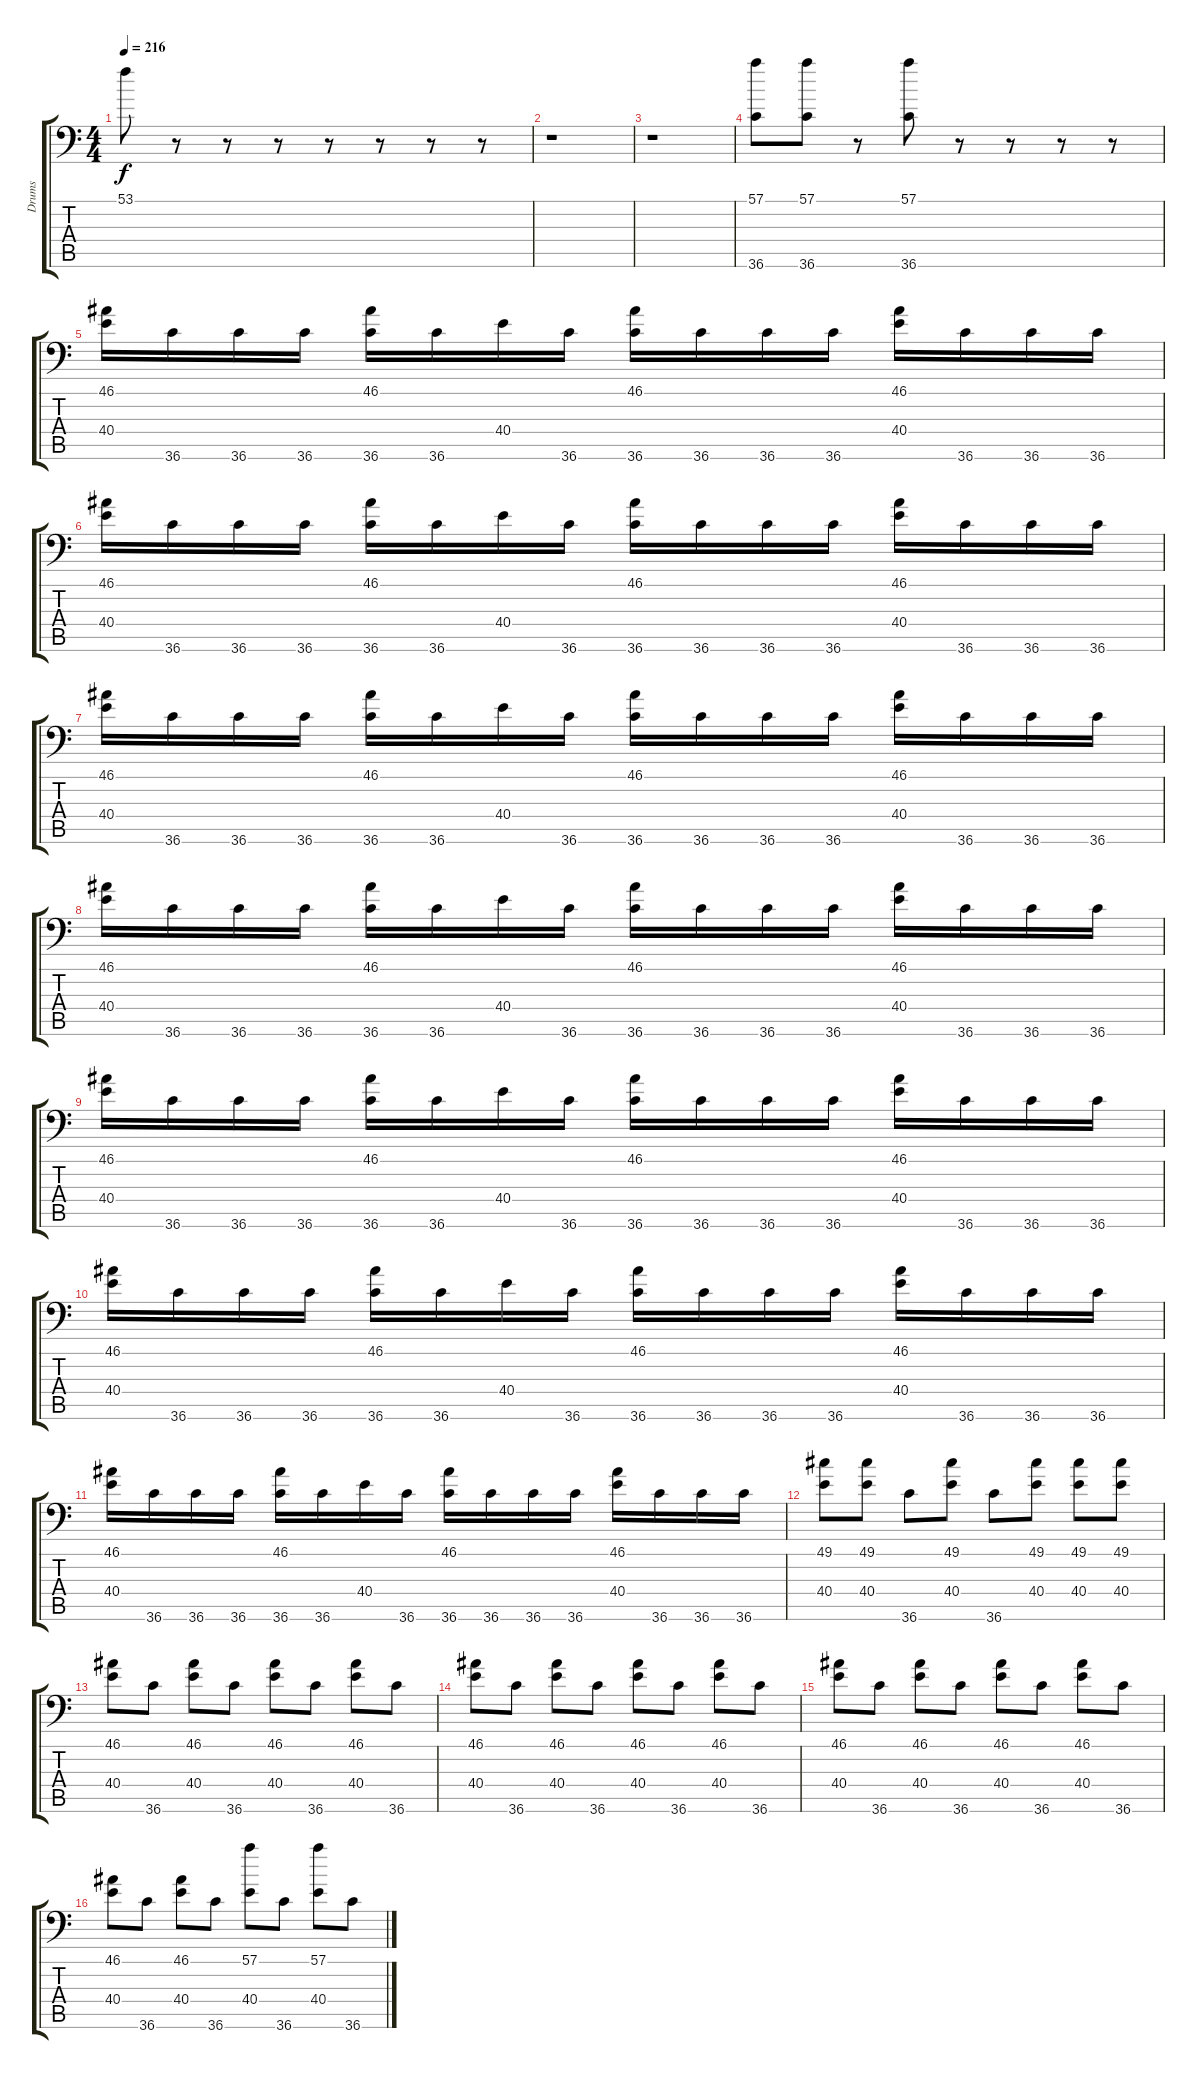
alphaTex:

\track ("Drums" "Drums") {instrument acousticgrandpiano}
\staff {score tabs}
\tuning (C-1 C-1 C-1 C-1 C-1 C-1) {hide}
\ts (4 4)
\tempo 216
\clef f4
\ks c
53.1.8{dy f} r.8 r.8 r.8 r.8 r.8 r.8 r.8 |
r.1 |
r.1 |
(57.1 36.6).8 (57.1 36.6).8 r.8 (57.1 36.6).8 r.8 r.8 r.8 r.8 |
(46.1 40.4).16 36.6.16 36.6.16 36.6.16 (46.1 36.6).16 36.6.16 40.4.16 36.6.16 (46.1 36.6).16 36.6.16 36.6.16 36.6.16 (46.1 40.4).16 36.6.16 36.6.16 36.6.16 |
(46.1 40.4).16 36.6.16 36.6.16 36.6.16 (46.1 36.6).16 36.6.16 40.4.16 36.6.16 (46.1 36.6).16 36.6.16 36.6.16 36.6.16 (46.1 40.4).16 36.6.16 36.6.16 36.6.16 |
(46.1 40.4).16 36.6.16 36.6.16 36.6.16 (46.1 36.6).16 36.6.16 40.4.16 36.6.16 (46.1 36.6).16 36.6.16 36.6.16 36.6.16 (46.1 40.4).16 36.6.16 36.6.16 36.6.16 |
(46.1 40.4).16 36.6.16 36.6.16 36.6.16 (46.1 36.6).16 36.6.16 40.4.16 36.6.16 (46.1 36.6).16 36.6.16 36.6.16 36.6.16 (46.1 40.4).16 36.6.16 36.6.16 36.6.16 |
(46.1 40.4).16 36.6.16 36.6.16 36.6.16 (46.1 36.6).16 36.6.16 40.4.16 36.6.16 (46.1 36.6).16 36.6.16 36.6.16 36.6.16 (46.1 40.4).16 36.6.16 36.6.16 36.6.16 |
(46.1 40.4).16 36.6.16 36.6.16 36.6.16 (46.1 36.6).16 36.6.16 40.4.16 36.6.16 (46.1 36.6).16 36.6.16 36.6.16 36.6.16 (46.1 40.4).16 36.6.16 36.6.16 36.6.16 |
(46.1 40.4).16 36.6.16 36.6.16 36.6.16 (46.1 36.6).16 36.6.16 40.4.16 36.6.16 (46.1 36.6).16 36.6.16 36.6.16 36.6.16 (46.1 40.4).16 36.6.16 36.6.16 36.6.16 |
(49.1 40.4).8 (49.1 40.4).8 36.6.8 (49.1 40.4).8 36.6.8 (49.1 40.4).8 (49.1 40.4).8 (49.1 40.4).8 |
(46.1 40.4).8 36.6.8 (46.1 40.4).8 36.6.8 (46.1 40.4).8 36.6.8 (46.1 40.4).8 36.6.8 |
(46.1 40.4).8 36.6.8 (46.1 40.4).8 36.6.8 (46.1 40.4).8 36.6.8 (46.1 40.4).8 36.6.8 |
(46.1 40.4).8 36.6.8 (46.1 40.4).8 36.6.8 (46.1 40.4).8 36.6.8 (46.1 40.4).8 36.6.8 |
(46.1 40.4).8 36.6.8 (46.1 40.4).8 36.6.8 (57.1 40.4).8 36.6.8 (57.1 40.4).8 36.6.8
